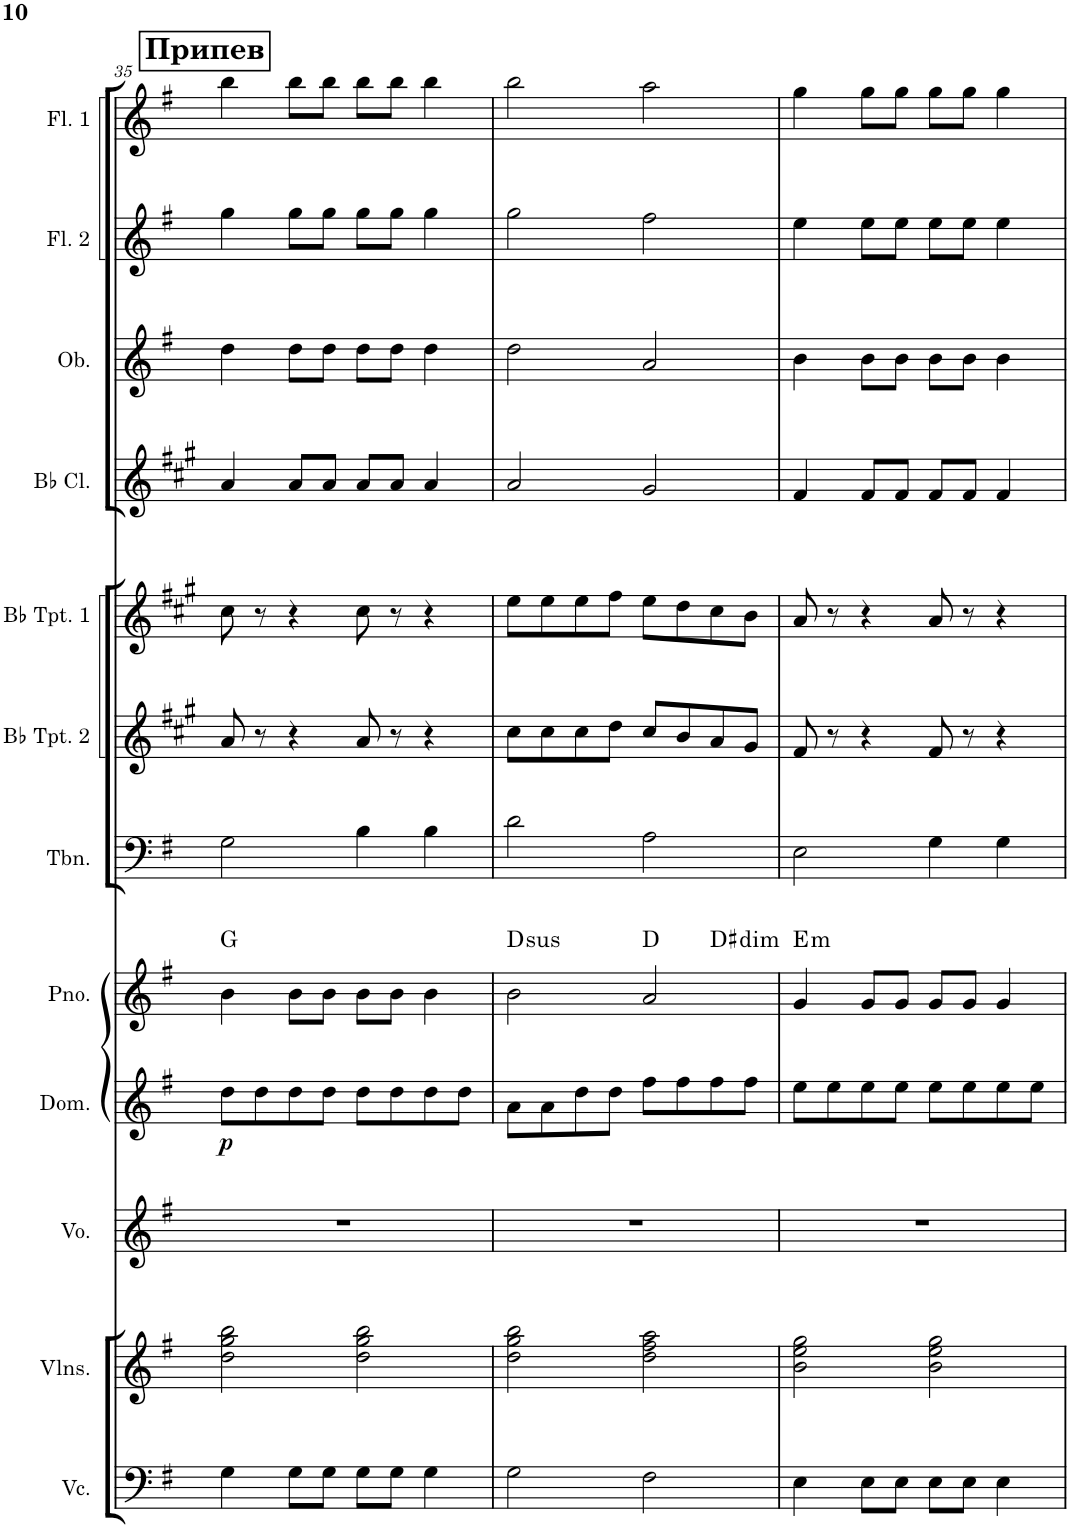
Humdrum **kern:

**kern	**kern	**kern	**kern	**dynam	**kern	**harte	**kern	**kern	**kern	**kern	**kern	**kern	**kern
*part12	*part11	*part10	*part9	*part9	*part8	*part8	*part7	*part6	*part5	*part4	*part3	*part2	*part1
*staff12	*staff11	*staff10	*staff9	*staff9	*staff8	*	*staff7	*staff6	*staff5	*staff4	*staff3	*staff2	*staff1
*I"Violoncello	*I"Violins	*I"Voice	*I"Domra	*	*I"Piano	*	*I"Trombone	*I"Bb Trumpet 2	*I"Bb Trumpet 1	*I"Bb Clarinet	*I"Oboe	*I"Flute 2	*I"Flute 1
*I'Vc.	*I'Vlns.	*I'Vo.	*I'Dom.	*	*I'Pno.	*	*I'Tbn.	*I'Bb Tpt. 2	*I'Bb Tpt. 1	*I'Bb Cl.	*I'Ob.	*I'Fl. 2	*I'Fl. 1
!!LO:PB:g=z
*clefF4	*clefG2	*clefG2	*clefG2	*	*clefG2	*	*clefF4	*clefG2	*clefG2	*clefG2	*clefG2	*clefG2	*clefG2
*	*	*	*	*	*	*	*	*Trd1c2	*Trd1c2	*Trd1c2	*	*	*
*k[f#]	*k[f#]	*k[f#]	*k[f#]	*	*k[f#]	*	*k[f#]	*k[f#c#g#]	*k[f#c#g#]	*k[f#c#g#]	*k[f#]	*k[f#]	*k[f#]
*M4/4	*M4/4	*M4/4	*M4/4	*	*M4/4	*	*M4/4	*M4/4	*M4/4	*M4/4	*M4/4	*M4/4	*M4/4
!!LO:REH:place=s1:a:B:cj:fs=14:t=Припев
=35	=35	=35	=35	=35	=35	=35	=35	=35	=35	=35	=35	=35	=35
!	!	!	!	!LO:DY:b	!	!	!	!	!	!	!	!	!
4G\	2dd\ 2gg\ 2bb\	1r	8dd\L	p	4b\	G:maj	2G\	8a/	8cc#\	4a/	4dd\	4gg\	4bb\
.	.	.	8dd\	.	.	.	.	8r	8r	.	.	.	.
8G\L	.	.	8dd\	.	8b\L	.	.	4r	4r	8a/L	8dd\L	8gg\L	8bb\L
8G\J	.	.	8dd\J	.	8b\J	.	.	.	.	8a/J	8dd\J	8gg\J	8bb\J
8G\L	2dd\ 2gg\ 2bb\	.	8dd\L	.	8b\L	.	4B\	8a/	8cc#\	8a/L	8dd\L	8gg\L	8bb\L
8G\J	.	.	8dd\	.	8b\J	.	.	8r	8r	8a/J	8dd\J	8gg\J	8bb\J
4G\	.	.	8dd\	.	4b\	.	4B\	4r	4r	4a/	4dd\	4gg\	4bb\
.	.	.	8dd\J	.	.	.	.	.	.	.	.	.	.
=36	=36	=36	=36	=36	=36	=36	=36	=36	=36	=36	=36	=36	=36
!	!	!	!	!	!	!LO:H:kt=sus	!	!	!	!	!	!	!
*	*	*	*	*	*^	*	*	*	*	*	*	*	*
2G\	2dd\ 2gg\ 2bb\	1r	8a\L	.	2b\	2.ryy	D:sus4	2d\	8cc#\L	8ee\L	2a/	2dd\	2gg\	2bb\
.	.	.	8a\	.	.	.	.	.	8cc#\	8ee\	.	.	.	.
.	.	.	8dd\	.	.	.	.	.	8cc#\	8ee\	.	.	.	.
.	.	.	8dd\J	.	.	.	.	.	8dd\J	8ff#\J	.	.	.	.
2F#\	2dd\ 2ff#\ 2aa\	.	8ff#\L	.	2a/	.	D:maj	2A\	8cc#/L	8ee\L	2g#/	2a/	2ff#\	2aa\
.	.	.	8ff#\	.	.	.	.	.	8b/	8dd\	.	.	.	.
!	!	!	!	!	!	!	!LO:H:kt=dim	!	!	!	!	!	!	!
.	.	.	8ff#\	.	.	4ryy	D#:dim	.	8a/	8cc#\	.	.	.	.
.	.	.	8ff#\J	.	.	.	.	.	8g#/J	8b\J	.	.	.	.
=37	=37	=37	=37	=37	=37	=37	=37	=37	=37	=37	=37	=37	=37	=37
!	!	!	!	!	!	!	!LO:H:kt=m	!	!	!	!	!	!	!
*	*	*	*	*	*v	*v	*	*	*	*	*	*	*	*
4E\	2b\ 2ee\ 2gg\	1r	8ee\L	.	4g/	E:min	2E\	8f#/	8a/	4f#/	4b\	4ee\	4gg\
.	.	.	8ee\	.	.	.	.	8r	8r	.	.	.	.
8E\L	.	.	8ee\	.	8g/L	.	.	4r	4r	8f#/L	8b\L	8ee\L	8gg\L
8E\J	.	.	8ee\J	.	8g/J	.	.	.	.	8f#/J	8b\J	8ee\J	8gg\J
8E\L	2b\ 2ee\ 2gg\	.	8ee\L	.	8g/L	.	4G\	8f#/	8a/	8f#/L	8b\L	8ee\L	8gg\L
8E\J	.	.	8ee\	.	8g/J	.	.	8r	8r	8f#/J	8b\J	8ee\J	8gg\J
4E\	.	.	8ee\	.	4g/	.	4G\	4r	4r	4f#/	4b\	4ee\	4gg\
.	.	.	8ee\J	.	.	.	.	.	.	.	.	.	.
=	=	=	=	=	=	=	=	=	=	=	=	=	=
*-	*-	*-	*-	*-	*-	*-	*-	*-	*-	*-	*-	*-	*-
